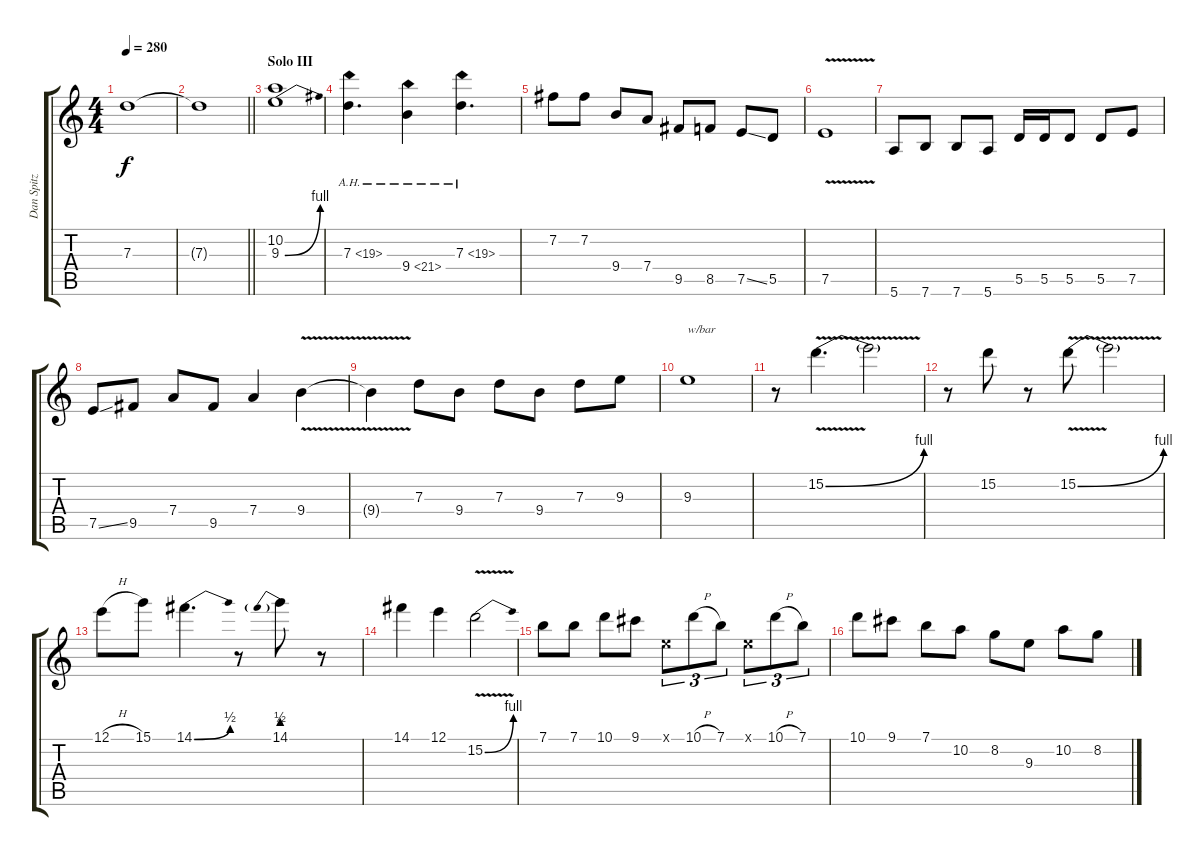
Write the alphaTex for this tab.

\track ("Dan Spitz" "Dan Spitz") {instrument distortionguitar}
\staff {score tabs}
\tuning (E4 B3 G3 D3 A2 E2) {hide}
\ts (4 4)
\tempo 280
\clef g2
\ks c
7.3{t}.1{dy f} |
\barLineRight lightlight
7.3{t}.1 |
\section ("" "Solo III")
(10.2 9.3{be (bend 0 0 60 4)}).1 |
7.3{ah 12}.4{d} 9.4{ah 12}.4 7.3{ah 12}.4{d} |
7.2.8 7.2.8 9.4.8 7.4.8 9.5.8 8.5.8 7.5{ss}.8 5.5.8 |
7.5{v}.1 |
5.6.8 7.6.8 7.6.8 5.6.8 5.5.16 5.5.16 5.5.8 5.5.8 7.5.8 |
7.5{ss}.8 9.5.8 7.4.8 9.5.8 7.4.4 9.4{v}.4 |
9.4{v t}.4 7.3.8 9.4.8 7.3.8 9.4.8 7.3.8 9.3.8 |
9.3.1{txt "w/bar"} |
r.8 15.2{be (bend 0 0 60 4) v}.4{d} 15.2{t}.2 |
r.8 15.2.8 r.8 15.2{be (bend 0 0 60 4) v}.8 15.2{t}.2 |
12.1{h}.8 15.1.8 14.1{be (bend 0 0 60 2)}.4{d} r.8 14.1{be (prebend 0 2 60 2)}.8 r.8 |
14.1.4 12.1.4 15.2{be (bend 0 0 60 4) v}.2 |
7.1.8 7.1.8 10.1.8 9.1.8 0.1{x}.8{tu (3 2)} 10.1{h}.8{tu (3 2)} 7.1.8{tu (3 2)} 0.1{x}.8{tu (3 2)} 10.1{h}.8{tu (3 2)} 7.1.8{tu (3 2)} |
10.1.8 9.1.8 7.1.8 10.2.8 8.2.8 9.3.8 10.2.8 8.2.8
